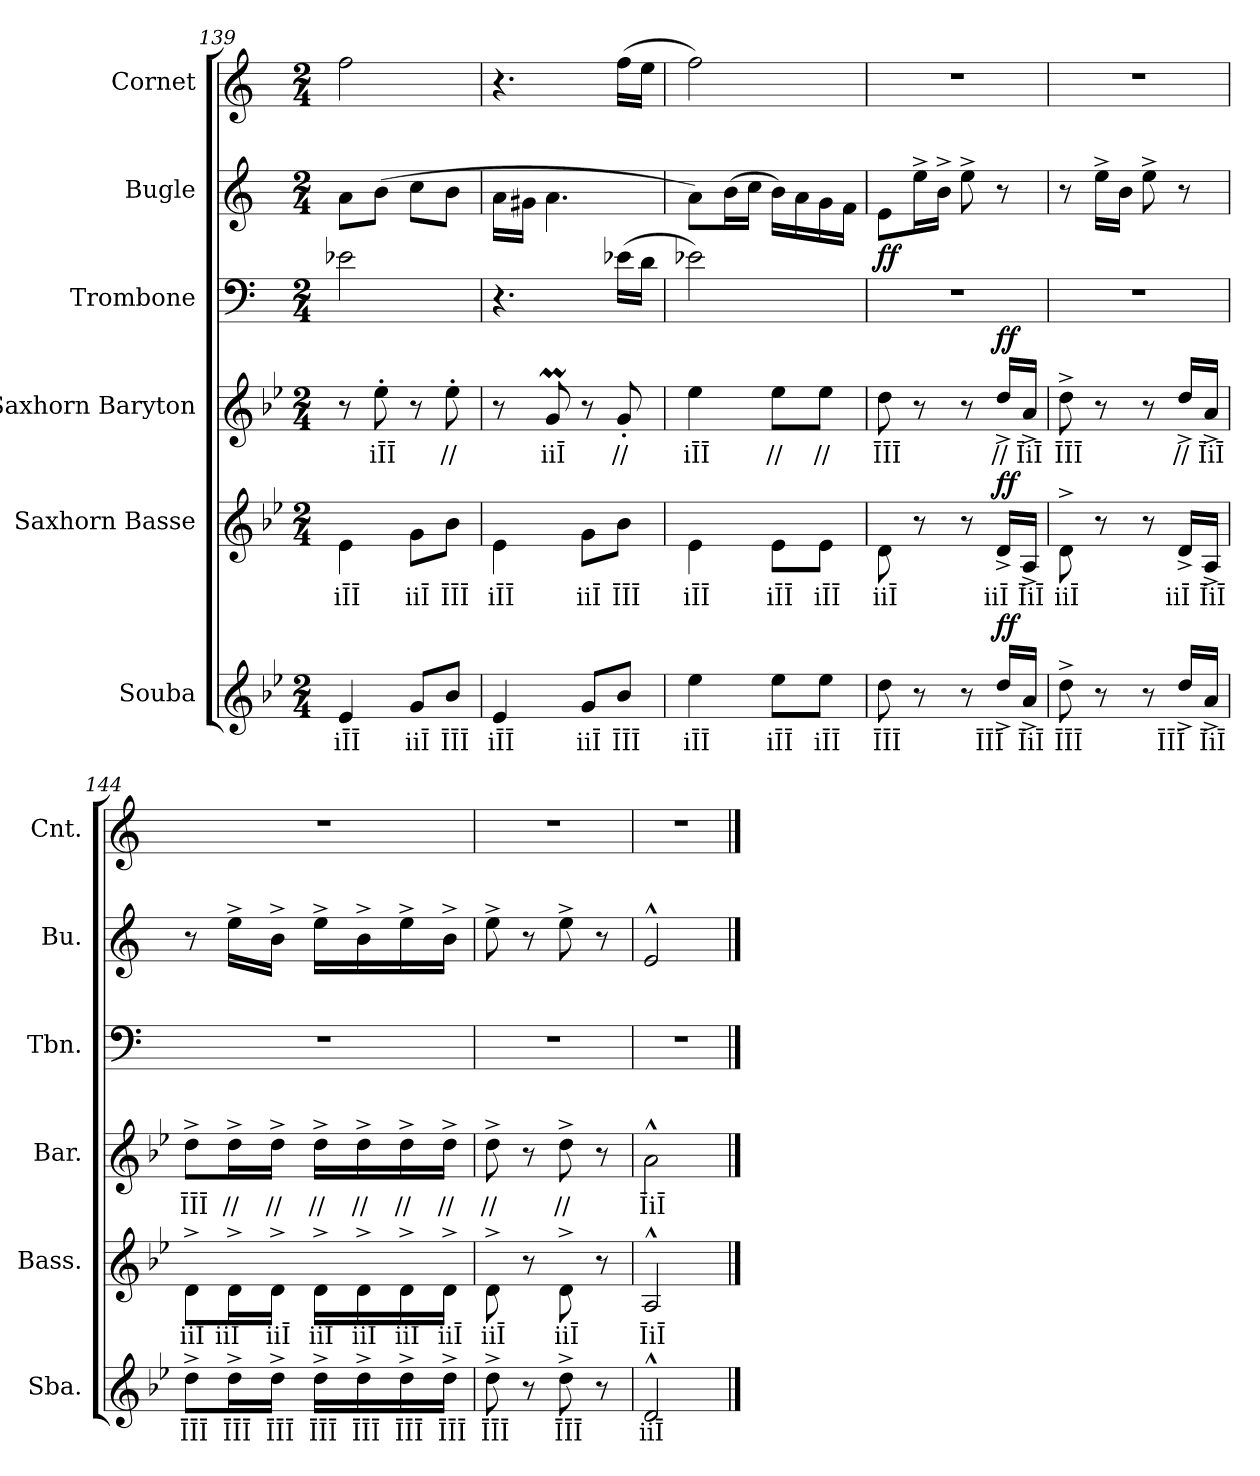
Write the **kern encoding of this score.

**kern	**text	**dynam	**kern	**text	**dynam	**kern	**text	**dynam	**kern	**kern	**dynam	**kern
*part6	*part6	*part6	*part5	*part5	*part5	*part4	*part4	*part4	*part3	*part2	*part2	*part1
*staff6	*staff6	*staff6	*staff5	*staff5	*staff5	*staff4	*staff4	*staff4	*staff3	*staff2	*staff2	*staff1
*I"Souba	*	*	*I"Saxhorn Basse	*	*	*I"Saxhorn Baryton	*	*	*I"Trombone	*I"Bugle	*	*I"Cornet
*I'Sba.	*	*	*I'Bass.	*	*	*I'Bar.	*	*	*I'Tbn.	*I'Bu.	*	*I'Cnt.
*clefG2	*	*	*clefG2	*	*	*clefG2	*	*	*clefF4	*clefG2	*	*clefG2
*ITrd15c26	*	*	*ITrd8c14	*	*	*ITrd8c14	*	*	*	*ITrd1c2	*	*ITrd1c2
*k[b-e-]	*	*	*k[b-e-]	*	*	*k[b-e-]	*	*	*k[]	*k[b-e-]	*	*k[b-e-]
*M2/4	*	*	*M2/4	*	*	*M2/4	*	*	*M2/4	*M2/4	*	*M2/4
=139	=139	=139	=139	=139	=139	=139	=139	=139	=139	=139	=139	=139
!	!LO:LY:b	!	!	!LO:LY:b	!	!	!	!	!	!	!	!
4EE-/	iĪĪ	.	4E-\	iĪĪ	.	8r	.	.	2e-X\	8g\L	.	2ee-\
!	!	!	!	!	!	!	!LO:LY:b	!	!	!	!	!
.	.	.	.	.	.	8e-'\	iĪĪ	.	.	(>8a\J	.	.
!	!LO:LY:b	!	!	!LO:LY:b	!	!	!	!	!	!	!	!
8GG/L	iiĪ	.	8G\L	iiĪ	.	8r	.	.	.	8b-\L	.	.
!	!LO:LY:b	!	!	!LO:LY:b	!	!	!LO:LY:b	!	!	!	!	!
8BB-/J	ĪĪĪ	.	8B-\J	ĪĪĪ	.	8e-'\	//	.	.	8a\J	.	.
!!LO:PB:g=z
=140	=140	=140	=140	=140	=140	=140	=140	=140	=140	=140	=140	=140
!	!LO:LY:b	!	!	!LO:LY:b	!	!	!	!	!	!	!	!
4EE-/	iĪĪ	.	4E-\	iĪĪ	.	8r	.	.	4.r	16g\LL	.	4.r
.	.	.	.	.	.	.	.	.	.	16f#X\JJ	.	.
!	!	!	!	!	!	!	!LO:LY:b	!	!	!	!	!
.	.	.	.	.	.	8GM/	iiĪ	.	.	4.g\	.	.
!	!LO:LY:b	!	!	!LO:LY:b	!	!	!	!	!	!	!	!
8GG/L	iiĪ	.	8G\L	iiĪ	.	8r	.	.	.	.	.	.
!	!LO:LY:b	!	!	!LO:LY:b	!	!	!LO:LY:b	!	!	!	!	!
8BB-/J	ĪĪĪ	.	8B-\J	ĪĪĪ	.	8G'/	//	.	(>16e-X\LL	.	.	(>16ee-\LL
.	.	.	.	.	.	.	.	.	16d\JJ	.	.	16dd\JJ
=141	=141	=141	=141	=141	=141	=141	=141	=141	=141	=141	=141	=141
!	!LO:LY:b	!	!	!LO:LY:b	!	!	!LO:LY:b	!	!	!	!	!
4E-\	iĪĪ	.	4E-\	iĪĪ	.	4e-\	iĪĪ	.	2e-X\)	8g\L)	.	2ee-\)
.	.	.	.	.	.	.	.	.	.	(>16a\L	.	.
.	.	.	.	.	.	.	.	.	.	16b-\JJ	.	.
!	!LO:LY:b	!	!	!LO:LY:b	!	!	!LO:LY:b	!	!	!	!	!
8E-\L	iĪĪ	.	8E-\L	iĪĪ	.	8e-\L	//	.	.	16a\LL)	.	.
.	.	.	.	.	.	.	.	.	.	16g\	.	.
!	!LO:LY:b	!	!	!LO:LY:b	!	!	!LO:LY:b	!	!	!	!	!
8E-\J	iĪĪ	.	8E-\J	iĪĪ	.	8e-\J	//	.	.	16f\	.	.
.	.	.	.	.	.	.	.	.	.	16e-\JJ	.	.
=142	=142	=142	=142	=142	=142	=142	=142	=142	=142	=142	=142	=142
!	!LO:LY:b	!	!	!LO:LY:b	!	!	!LO:LY:b	!	!	!	!LO:DY:b	!
8D\	ĪĪĪ	.	8D\	iiĪ	.	8d\	ĪĪĪ	.	2r	8d\L	ff	2r
8r	.	.	8r	.	.	8r	.	.	.	16dd^\L	.	.
.	.	.	.	.	.	.	.	.	.	16a^\JJ	.	.
8r	.	.	8r	.	.	8r	.	.	.	8dd^\	.	.
!	!LO:LY:b	!LO:DY:b	!	!LO:LY:b	!LO:DY:b	!	!LO:LY:b	!LO:DY:b	!	!	!	!
16D^/LL	ĪĪĪ	ff	16D^/LL	iiĪ	ff	16d^/LL	//	ff	.	8r	.	.
!	!LO:LY:b	!	!	!LO:LY:b	!	!	!LO:LY:b	!	!	!	!	!
16AA^/JJ	ĪiĪ	.	16AA^/JJ	ĪiĪ	.	16A^/JJ	ĪiĪ	.	.	.	.	.
=143	=143	=143	=143	=143	=143	=143	=143	=143	=143	=143	=143	=143
!	!LO:LY:b	!	!	!LO:LY:b	!	!	!LO:LY:b	!	!	!	!	!
8D^\	ĪĪĪ	.	8D^\	iiĪ	.	8d^\	ĪĪĪ	.	2r	8r	.	2r
8r	.	.	8r	.	.	8r	.	.	.	16dd^\LL	.	.
.	.	.	.	.	.	.	.	.	.	16a\JJ	.	.
8r	.	.	8r	.	.	8r	.	.	.	8dd^\	.	.
!	!LO:LY:b	!	!	!LO:LY:b	!	!	!LO:LY:b	!	!	!	!	!
16D^/LL	ĪĪĪ	.	16D^/LL	iiĪ	.	16d^/LL	//	.	.	8r	.	.
!	!LO:LY:b	!	!	!LO:LY:b	!	!	!LO:LY:b	!	!	!	!	!
16AA^/JJ	ĪiĪ	.	16AA^/JJ	ĪiĪ	.	16A^/JJ	ĪiĪ	.	.	.	.	.
!!LO:PB:g=z
=144	=144	=144	=144	=144	=144	=144	=144	=144	=144	=144	=144	=144
!	!LO:LY:b	!	!	!LO:LY:b	!	!	!LO:LY:b	!	!	!	!	!
8D^\L	ĪĪĪ	.	8D^\L	iiĪ	.	8d^\L	ĪĪĪ	.	2r	8r	.	2r
!	!LO:LY:b	!	!	!LO:LY:b	!	!	!LO:LY:b	!	!	!	!	!
16D^\L	ĪĪĪ	.	16D^\L	iiĪ	.	16d^\L	//	.	.	16dd^\LL	.	.
!	!LO:LY:b	!	!	!LO:LY:b	!	!	!LO:LY:b	!	!	!	!	!
16D^\JJ	ĪĪĪ	.	16D^\JJ	iiĪ	.	16d^\JJ	//	.	.	16a^\JJ	.	.
!	!LO:LY:b	!	!	!LO:LY:b	!	!	!LO:LY:b	!	!	!	!	!
16D^\LL	ĪĪĪ	.	16D^\LL	iiĪ	.	16d^\LL	//	.	.	16dd^\LL	.	.
!	!LO:LY:b	!	!	!LO:LY:b	!	!	!LO:LY:b	!	!	!	!	!
16D^\	ĪĪĪ	.	16D^\	iiĪ	.	16d^\	//	.	.	16a^\	.	.
!	!LO:LY:b	!	!	!LO:LY:b	!	!	!LO:LY:b	!	!	!	!	!
16D^\	ĪĪĪ	.	16D^\	iiĪ	.	16d^\	//	.	.	16dd^\	.	.
!	!LO:LY:b	!	!	!LO:LY:b	!	!	!LO:LY:b	!	!	!	!	!
16D^\JJ	ĪĪĪ	.	16D^\JJ	iiĪ	.	16d^\JJ	//	.	.	16a^\JJ	.	.
=145	=145	=145	=145	=145	=145	=145	=145	=145	=145	=145	=145	=145
!	!LO:LY:b	!	!	!LO:LY:b	!	!	!LO:LY:b	!	!	!	!	!
8D^\	ĪĪĪ	.	8D^\	iiĪ	.	8d^\	//	.	2r	8dd^\	.	2r
8r	.	.	8r	.	.	8r	.	.	.	8r	.	.
!	!LO:LY:b	!	!	!LO:LY:b	!	!	!LO:LY:b	!	!	!	!	!
8D^\	ĪĪĪ	.	8D^\	iiĪ	.	8d^\	//	.	.	8dd^\	.	.
8r	.	.	8r	.	.	8r	.	.	.	8r	.	.
=146	=146	=146	=146	=146	=146	=146	=146	=146	=146	=146	=146	=146
!	!LO:LY:b	!	!	!LO:LY:b	!	!	!LO:LY:b	!	!	!	!	!
2DD^^/	iiĪ	.	2AA^^/	ĪiĪ	.	2A^^\	ĪiĪ	.	2r	2d^^/	.	2r
==	==	==	==	==	==	==	==	==	==	==	==	==
*-	*-	*-	*-	*-	*-	*-	*-	*-	*-	*-	*-	*-
